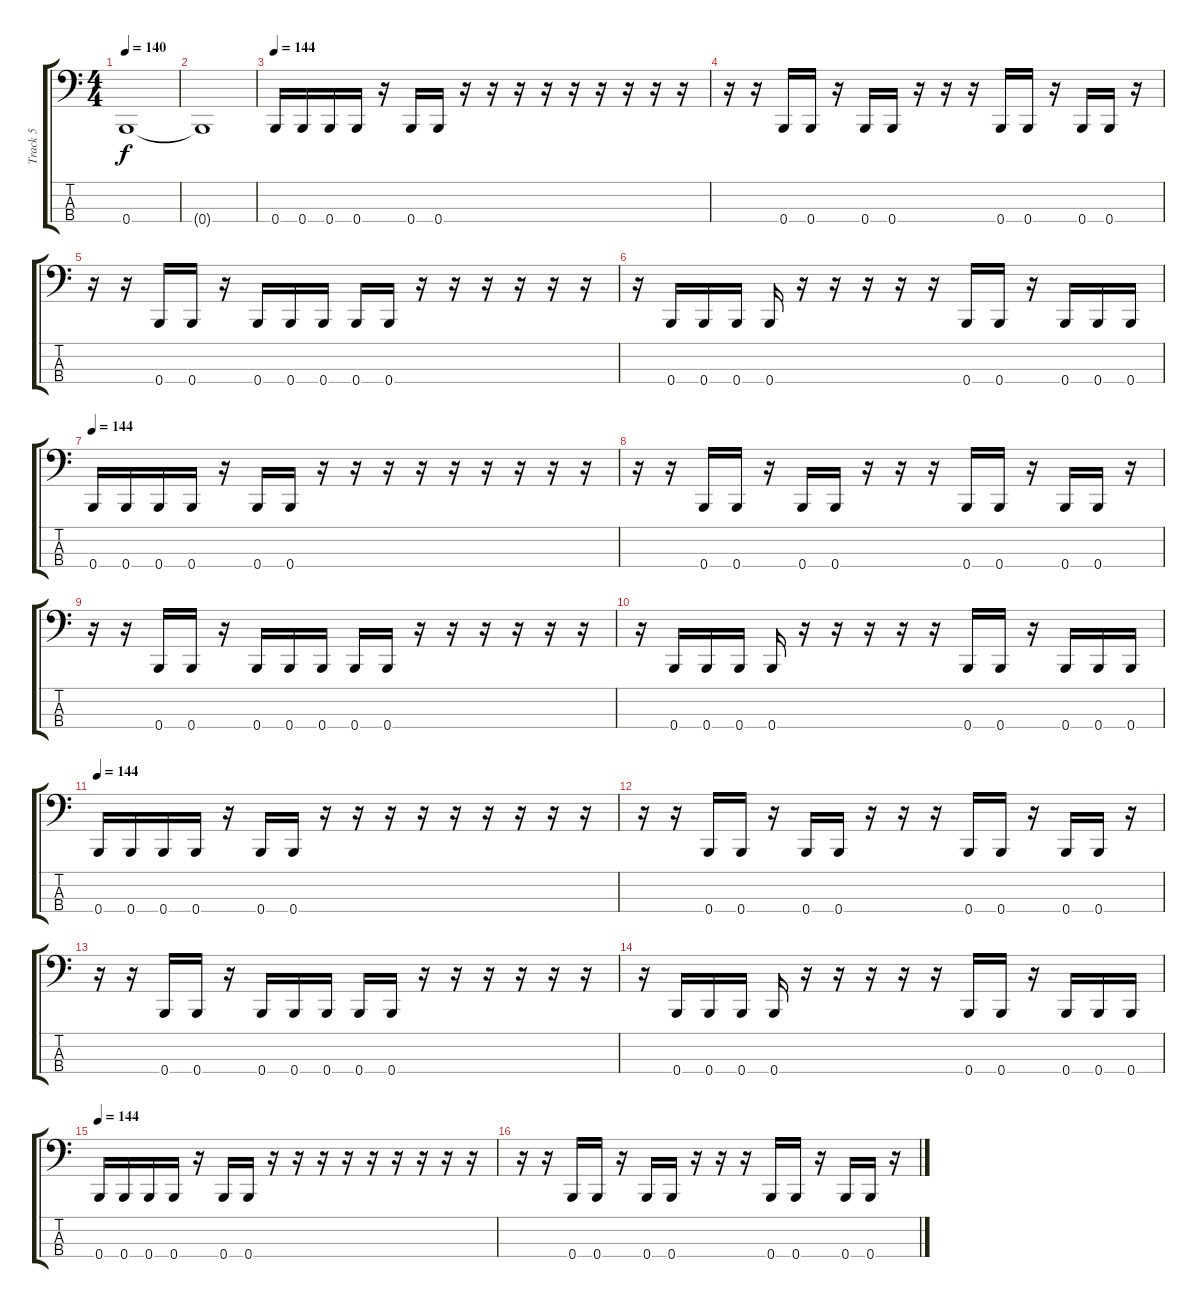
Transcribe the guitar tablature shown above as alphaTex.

\track ("Track 5" "Track 5") {instrument electricbasspick}
\staff {score tabs}
\tuning (E2 B1 Gb1 B0) {hide}
\ts (4 4)
\tempo 140
\clef f4
\ks c
0.4.1{dy f} |
0.4{t}.1 |
\tempo 144
0.4.16 0.4.16 0.4.16 0.4.16 r.16 0.4.16 0.4.16 r.16 r.16 r.16 r.16 r.16 r.16 r.16 r.16 r.16 |
r.16 r.16 0.4.16 0.4.16 r.16 0.4.16 0.4.16 r.16 r.16 r.16 0.4.16 0.4.16 r.16 0.4.16 0.4.16 r.16 |
r.16 r.16 0.4.16 0.4.16 r.16 0.4.16 0.4.16 0.4.16 0.4.16 0.4.16 r.16 r.16 r.16 r.16 r.16 r.16 |
r.16 0.4.16 0.4.16 0.4.16 0.4.16 r.16 r.16 r.16 r.16 r.16 0.4.16 0.4.16 r.16 0.4.16 0.4.16 0.4.16 |
\tempo 144
0.4.16 0.4.16 0.4.16 0.4.16 r.16 0.4.16 0.4.16 r.16 r.16 r.16 r.16 r.16 r.16 r.16 r.16 r.16 |
r.16 r.16 0.4.16 0.4.16 r.16 0.4.16 0.4.16 r.16 r.16 r.16 0.4.16 0.4.16 r.16 0.4.16 0.4.16 r.16 |
r.16 r.16 0.4.16 0.4.16 r.16 0.4.16 0.4.16 0.4.16 0.4.16 0.4.16 r.16 r.16 r.16 r.16 r.16 r.16 |
r.16 0.4.16 0.4.16 0.4.16 0.4.16 r.16 r.16 r.16 r.16 r.16 0.4.16 0.4.16 r.16 0.4.16 0.4.16 0.4.16 |
\tempo 144
0.4.16 0.4.16 0.4.16 0.4.16 r.16 0.4.16 0.4.16 r.16 r.16 r.16 r.16 r.16 r.16 r.16 r.16 r.16 |
r.16 r.16 0.4.16 0.4.16 r.16 0.4.16 0.4.16 r.16 r.16 r.16 0.4.16 0.4.16 r.16 0.4.16 0.4.16 r.16 |
r.16 r.16 0.4.16 0.4.16 r.16 0.4.16 0.4.16 0.4.16 0.4.16 0.4.16 r.16 r.16 r.16 r.16 r.16 r.16 |
r.16 0.4.16 0.4.16 0.4.16 0.4.16 r.16 r.16 r.16 r.16 r.16 0.4.16 0.4.16 r.16 0.4.16 0.4.16 0.4.16 |
\tempo 144
0.4.16 0.4.16 0.4.16 0.4.16 r.16 0.4.16 0.4.16 r.16 r.16 r.16 r.16 r.16 r.16 r.16 r.16 r.16 |
r.16 r.16 0.4.16 0.4.16 r.16 0.4.16 0.4.16 r.16 r.16 r.16 0.4.16 0.4.16 r.16 0.4.16 0.4.16 r.16
